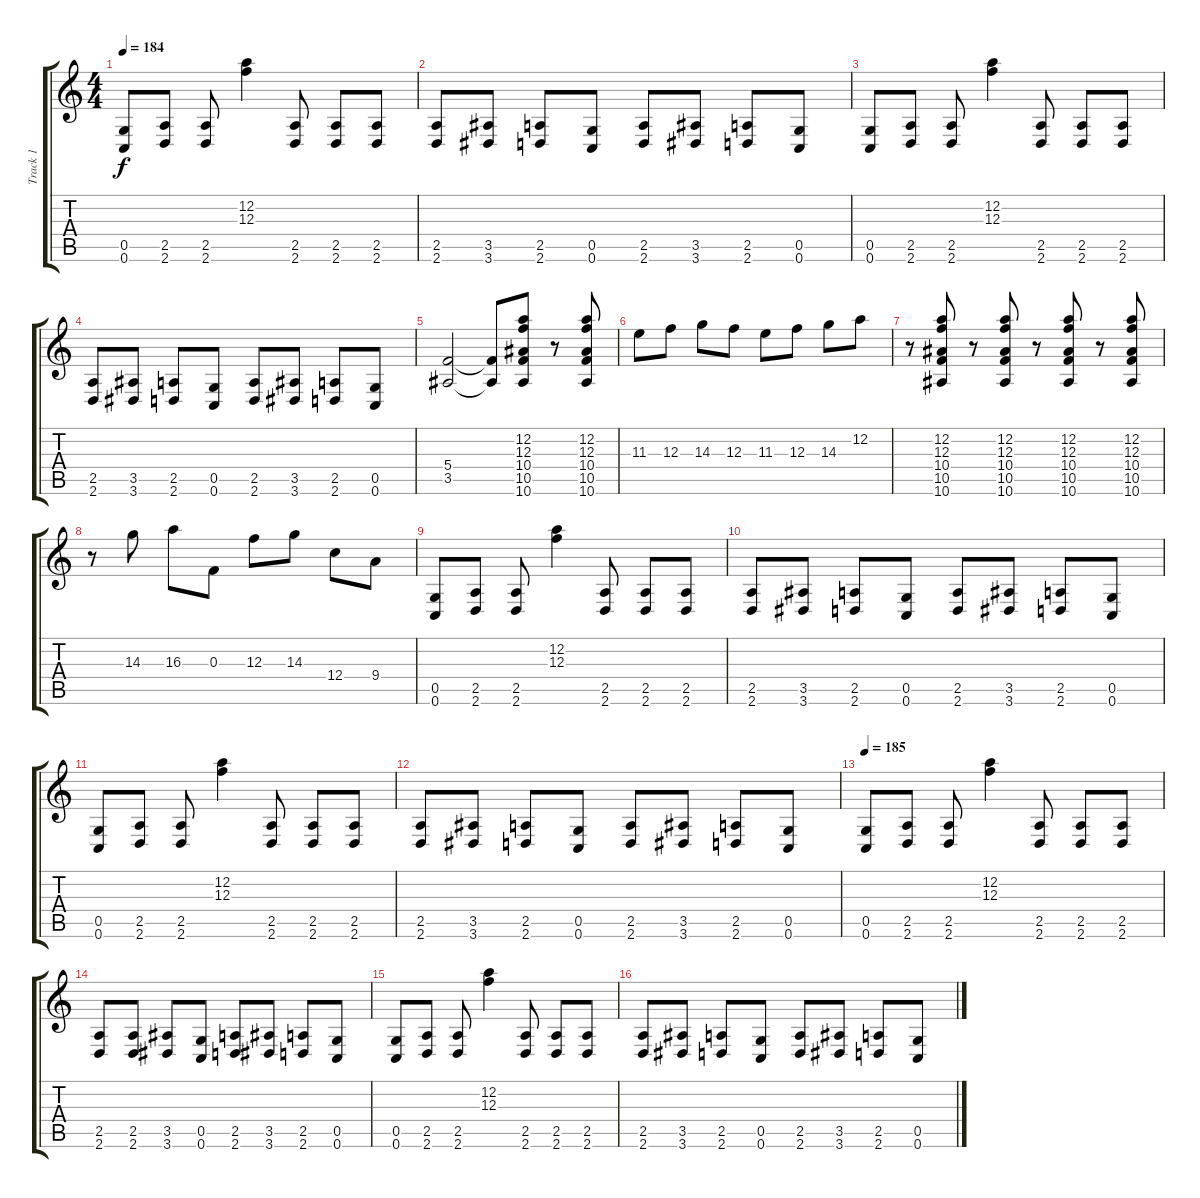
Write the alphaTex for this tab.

\track ("Track 1" "Track 1") {instrument distortionguitar}
\staff {score tabs}
\tuning (D4 A3 F3 C3 G2 C2) {hide}
\ts (4 4)
\tempo 184
\clef g2
\ks c
(0.5 0.6).8{dy f} (2.5 2.6).8 (2.5 2.6).8 (12.2 12.3).4 (2.5 2.6).8 (2.5 2.6).8 (2.5 2.6).8 |
(2.5 2.6).8 (3.5 3.6).8 (2.5 2.6).8 (0.5 0.6).8 (2.5 2.6).8 (3.5 3.6).8 (2.5 2.6).8 (0.5 0.6).8 |
(0.5 0.6).8 (2.5 2.6).8 (2.5 2.6).8 (12.2 12.3).4 (2.5 2.6).8 (2.5 2.6).8 (2.5 2.6).8 |
(2.5 2.6).8 (3.5 3.6).8 (2.5 2.6).8 (0.5 0.6).8 (2.5 2.6).8 (3.5 3.6).8 (2.5 2.6).8 (0.5 0.6).8 |
(5.4 3.5).2 (5.4{t} 3.5{t}).8 (12.2 12.3 10.4 10.5 10.6).8 r.8 (12.2 12.3 10.4 10.5 10.6).8 |
11.3.8 12.3.8 14.3.8 12.3.8 11.3.8 12.3.8 14.3.8 12.2.8 |
r.8 (12.2 12.3 10.4 10.5 10.6).8 r.8 (12.2 12.3 10.4 10.5 10.6).8 r.8 (12.2 12.3 10.4 10.5 10.6).8 r.8 (12.2 12.3 10.4 10.5 10.6).8 |
r.8 14.3.8 16.3.8 0.3.8 12.3.8 14.3.8 12.4.8 9.4.8 |
(0.5 0.6).8 (2.5 2.6).8 (2.5 2.6).8 (12.2 12.3).4 (2.5 2.6).8 (2.5 2.6).8 (2.5 2.6).8 |
(2.5 2.6).8 (3.5 3.6).8 (2.5 2.6).8 (0.5 0.6).8 (2.5 2.6).8 (3.5 3.6).8 (2.5 2.6).8 (0.5 0.6).8 |
(0.5 0.6).8 (2.5 2.6).8 (2.5 2.6).8 (12.2 12.3).4 (2.5 2.6).8 (2.5 2.6).8 (2.5 2.6).8 |
(2.5 2.6).8 (3.5 3.6).8 (2.5 2.6).8 (0.5 0.6).8 (2.5 2.6).8 (3.5 3.6).8 (2.5 2.6).8 (0.5 0.6).8 |
\tempo 185
(0.5 0.6).8 (2.5 2.6).8 (2.5 2.6).8 (12.2 12.3).4 (2.5 2.6).8 (2.5 2.6).8 (2.5 2.6).8 |
(2.5 2.6).8 (2.5 2.6).8 (3.5 3.6).8 (0.5 0.6).8 (2.5 2.6).8 (3.5 3.6).8 (2.5 2.6).8 (0.5 0.6).8 |
(0.5 0.6).8 (2.5 2.6).8 (2.5 2.6).8 (12.2 12.3).4 (2.5 2.6).8 (2.5 2.6).8 (2.5 2.6).8 |
(2.5 2.6).8 (3.5 3.6).8 (2.5 2.6).8 (0.5 0.6).8 (2.5 2.6).8 (3.5 3.6).8 (2.5 2.6).8 (0.5 0.6).8
